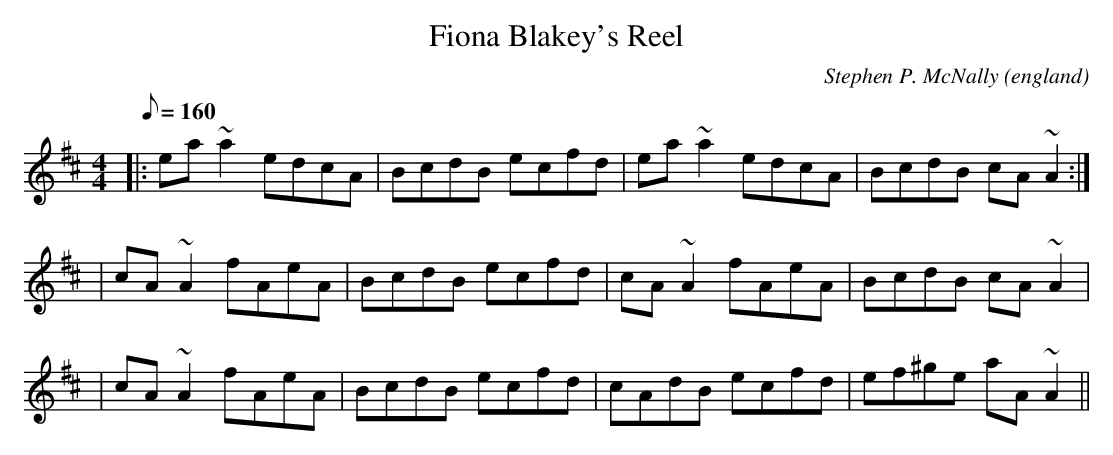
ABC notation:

X:1
T:Fiona Blakey's Reel
O:england
M:4/4
L:1/8
Q:160
C:Stephen P. McNally
K:AMix
|:ea~a2edcA|BcdB ecfd|ea~a2edcA|BcdB cA~A2:|
|cA~A2fAeA|BcdB ecfd|cA~A2fAeA|BcdB cA~A2|
|cA~A2fAeA|BcdB ecfd|cAdB ecfd|ef^ge aA~A2||
